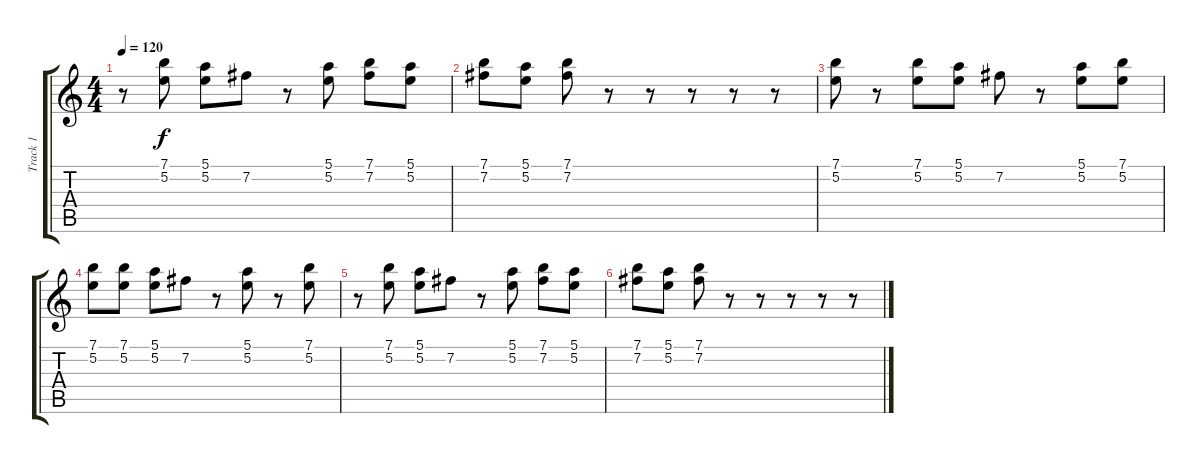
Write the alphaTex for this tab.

\track ("Track 1" "Track 1") {instrument acousticguitarsteel}
\staff {score tabs}
\tuning (E4 B3 G3 D3 A2 E2) {hide}
\ts (4 4)
\tempo 120
\clef g2
\ks c
r.8{dy f} (7.1 5.2).8 (5.1 5.2).8 7.2.8 r.8 (5.1 5.2).8 (7.1 7.2).8 (5.1 5.2).8 |
(7.1 7.2).8 (5.1 5.2).8 (7.1 7.2).8 r.8 r.8 r.8 r.8 r.8 |
(7.1 5.2).8 r.8 (7.1 5.2).8 (5.1 5.2).8 7.2.8 r.8 (5.1 5.2).8 (7.1 5.2).8 |
(7.1 5.2).8 (7.1 5.2).8 (5.1 5.2).8 7.2.8 r.8 (5.1 5.2).8 r.8 (7.1 5.2).8 |
r.8 (7.1 5.2).8 (5.1 5.2).8 7.2.8 r.8 (5.1 5.2).8 (7.1 7.2).8 (5.1 5.2).8 |
(7.1 7.2).8 (5.1 5.2).8 (7.1 7.2).8 r.8 r.8 r.8 r.8 r.8
